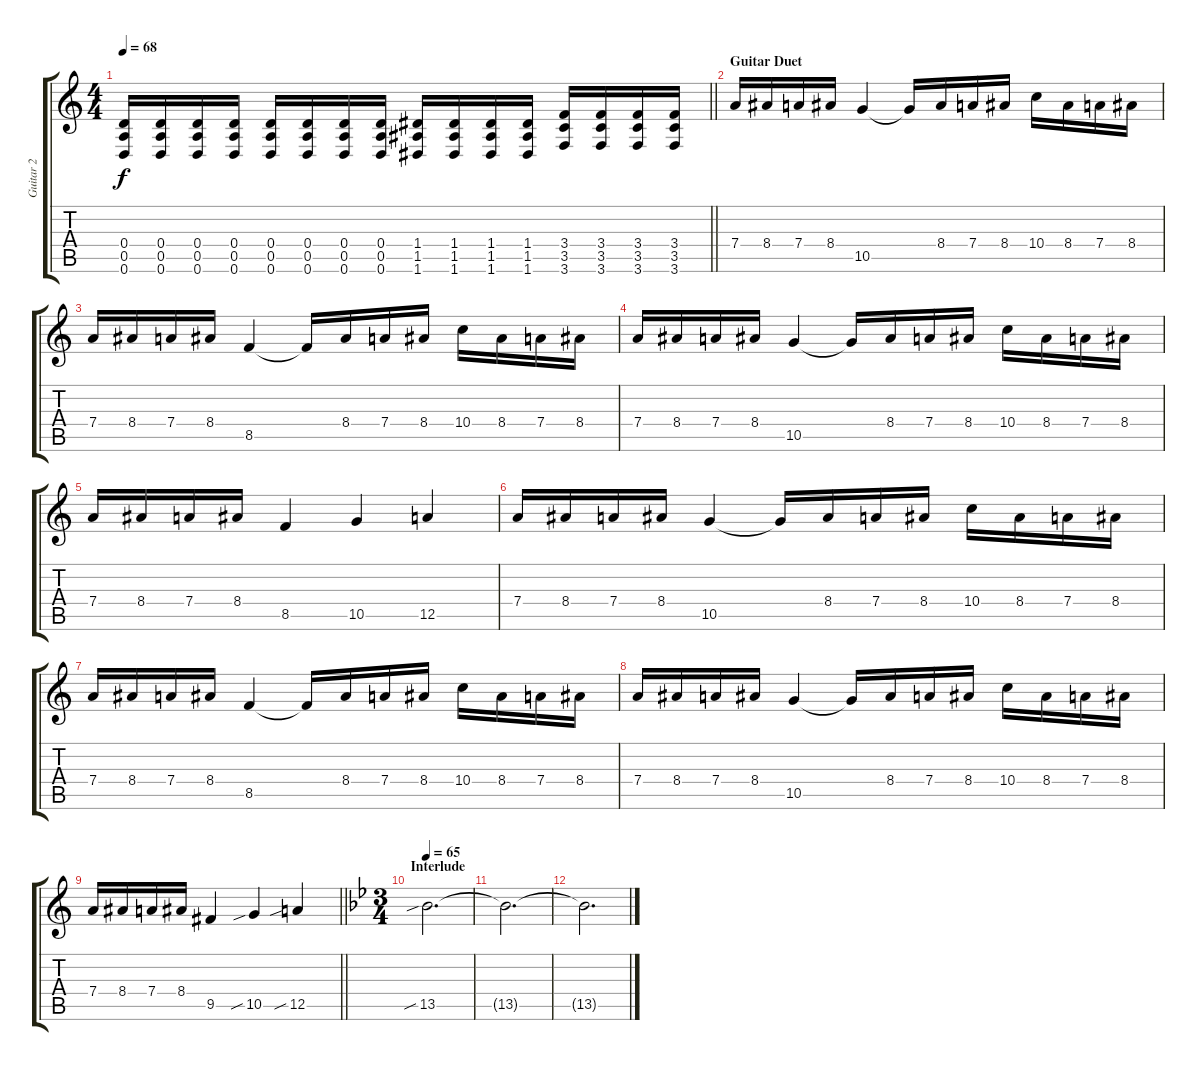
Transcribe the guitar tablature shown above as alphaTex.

\track ("Guitar 2" "Guitar 2") {instrument distortionguitar}
\staff {score tabs}
\tuning (E4 B3 G3 D3 A2 D2) {hide}
\ts (4 4)
\tempo 68
\clef g2
\barLineRight lightlight
\ks c
(0.4 0.5 0.6).16{dy f} (0.4 0.5 0.6).16 (0.4 0.5 0.6).16 (0.4 0.5 0.6).16 (0.4 0.5 0.6).16 (0.4 0.5 0.6).16 (0.4 0.5 0.6).16 (0.4 0.5 0.6).16 (1.4 1.5 1.6).16 (1.4 1.5 1.6).16 (1.4 1.5 1.6).16 (1.4 1.5 1.6).16 (3.4 3.5 3.6).16 (3.4 3.5 3.6).16 (3.4 3.5 3.6).16 (3.4 3.5 3.6).16 |
\section ("" "Guitar Duet")
7.4.16{volume 15} 8.4.16 7.4.16 8.4.16 10.5.4 10.5{t}.16 8.4.16 7.4.16 8.4.16 10.4.16 8.4.16 7.4.16 8.4.16 |
7.4.16 8.4.16 7.4.16 8.4.16 8.5.4 8.5{t}.16 8.4.16 7.4.16 8.4.16 10.4.16 8.4.16 7.4.16 8.4.16 |
7.4.16 8.4.16 7.4.16 8.4.16 10.5.4 10.5{t}.16 8.4.16 7.4.16 8.4.16 10.4.16 8.4.16 7.4.16 8.4.16 |
7.4.16 8.4.16 7.4.16 8.4.16 8.5.4 10.5.4 12.5.4 |
7.4.16 8.4.16 7.4.16 8.4.16 10.5.4 10.5{t}.16 8.4.16 7.4.16 8.4.16 10.4.16 8.4.16 7.4.16 8.4.16 |
7.4.16 8.4.16 7.4.16 8.4.16 8.5.4 8.5{t}.16 8.4.16 7.4.16 8.4.16 10.4.16 8.4.16 7.4.16 8.4.16 |
7.4.16 8.4.16 7.4.16 8.4.16 10.5.4 10.5{t}.16 8.4.16 7.4.16 8.4.16 10.4.16 8.4.16 7.4.16 8.4.16 |
\barLineRight lightlight
7.4.16 8.4.16 7.4.16 8.4.16 9.5.4 10.5{sib}.4 12.5{sib}.4 |
\ts (3 4)
\section ("" "Interlude")
\tempo 65
\ks bb
13.5{sib}.2{d instrument distortionguitar} |
13.5{t}.2{d volume 6} |
13.5{t}.2{d}
